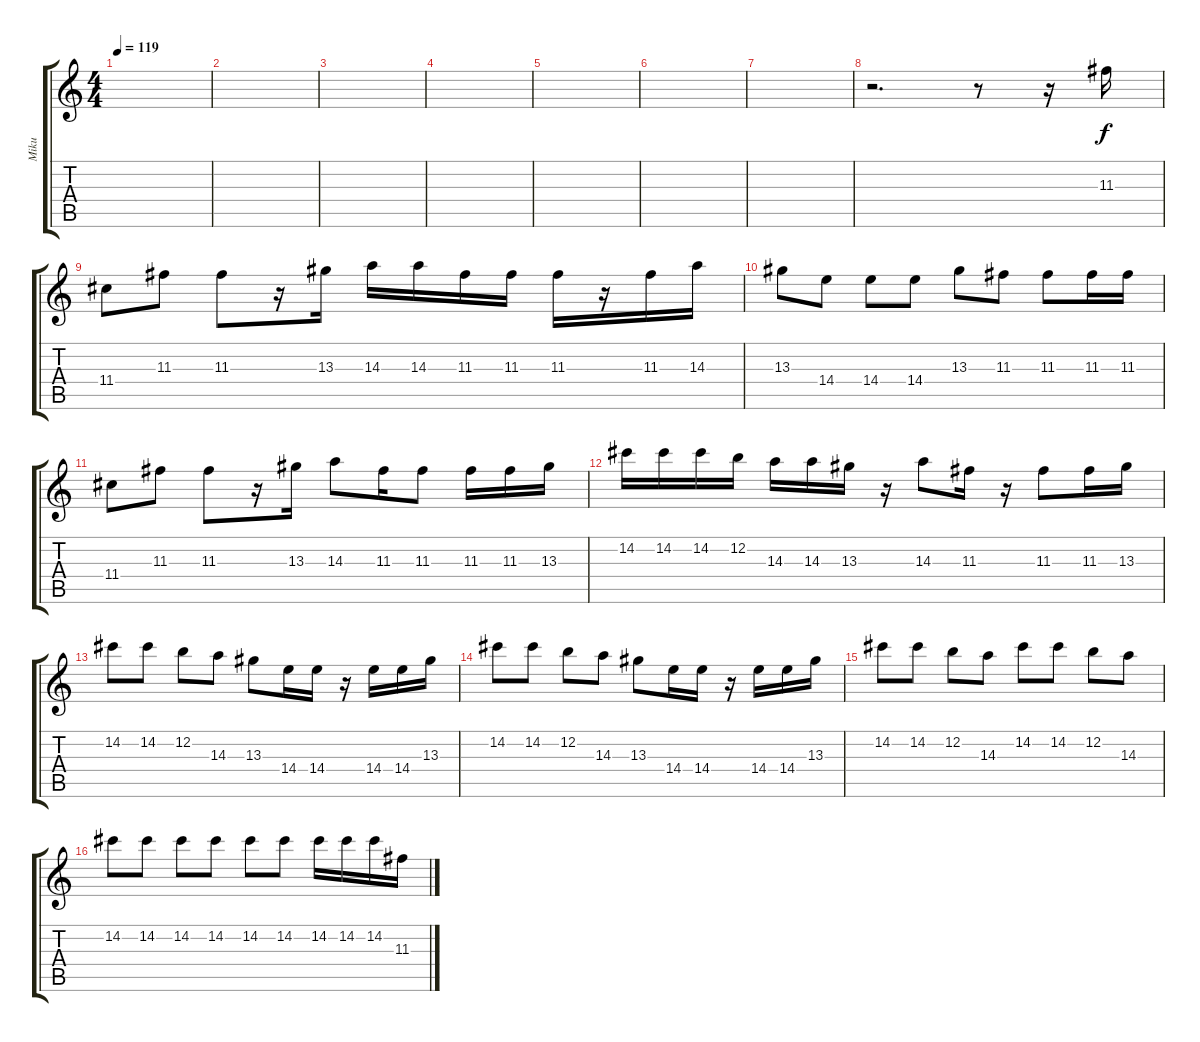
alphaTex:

\track ("Miku" "Miku") {instrument acousticguitarnylon}
\staff {score tabs}
\tuning (E4 B3 G3 D3 A2 E2) {hide}
\ts (4 4)
\tempo 119
\clef g2
\ks c
|
|
|
|
|
|
|
r.2{d} r.8 r.16 11.3.16 |
11.4.8 11.3.8 11.3.8 r.16 13.3.16 14.3.16 14.3.16 11.3.16 11.3.16 11.3.16 r.16 11.3.16 14.3.16 |
13.3.8 14.4.8 14.4.8 14.4.8 13.3.8 11.3.8 11.3.8 11.3.16 11.3.16 |
11.4.8 11.3.8 11.3.8 r.16 13.3.16 14.3.8 11.3.16 11.3.8 11.3.16 11.3.16 13.3.16 |
14.2.16 14.2.16 14.2.16 12.2.16 14.3.16 14.3.16 13.3.16 r.16 14.3.8 11.3.16 r.16 11.3.8 11.3.16 13.3.16 |
14.2.8 14.2.8 12.2.8 14.3.8 13.3.8 14.4.16 14.4.16 r.16 14.4.16 14.4.16 13.3.16 |
14.2.8 14.2.8 12.2.8 14.3.8 13.3.8 14.4.16 14.4.16 r.16 14.4.16 14.4.16 13.3.16 |
14.2.8 14.2.8 12.2.8 14.3.8 14.2.8 14.2.8 12.2.8 14.3.8 |
14.2.8 14.2.8 14.2.8 14.2.8 14.2.8 14.2.8 14.2.16 14.2.16 14.2.16 11.3.16
